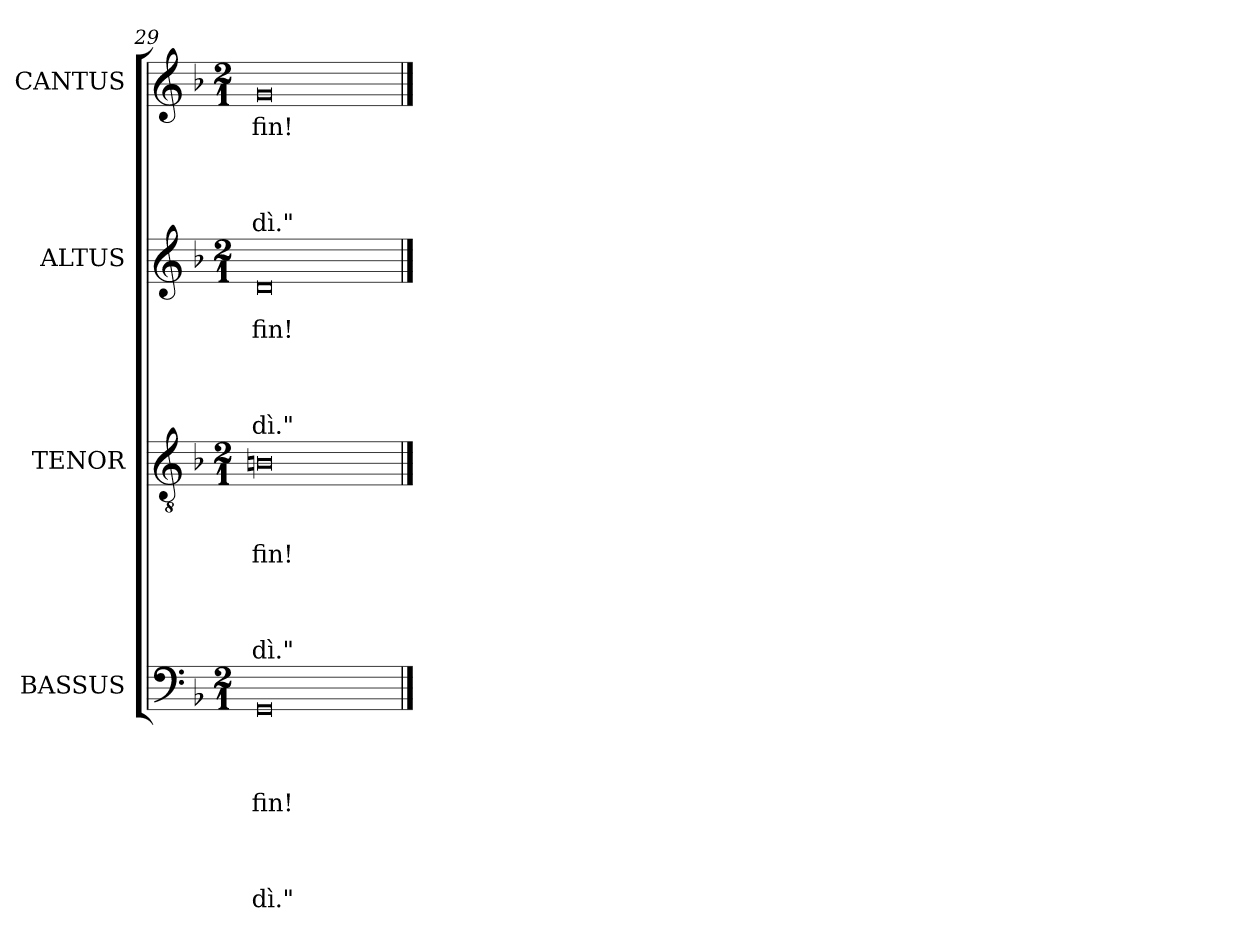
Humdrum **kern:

**kern	**text	**text	**text	**text	**text	**text	**text	**text	**kern	**text	**text	**text	**text	**text	**text	**text	**kern	**text	**text	**text	**text	**text	**text	**kern	**text	**text	**text	**text	**text
*part4	*part4	*part4	*part4	*part4	*part4	*part4	*part4	*part4	*part3	*part3	*part3	*part3	*part3	*part3	*part3	*part3	*part2	*part2	*part2	*part2	*part2	*part2	*part2	*part1	*part1	*part1	*part1	*part1	*part1
*staff4	*staff4	*staff4	*staff4	*staff4	*staff4	*staff4	*staff4	*staff4	*staff3	*staff3	*staff3	*staff3	*staff3	*staff3	*staff3	*staff3	*staff2	*staff2	*staff2	*staff2	*staff2	*staff2	*staff2	*staff1	*staff1	*staff1	*staff1	*staff1	*staff1
*I"BASSUS	*	*	*	*	*	*	*	*	*I"TENOR	*	*	*	*	*	*	*	*I"ALTUS	*	*	*	*	*	*	*I"CANTUS	*	*	*	*	*
*clefF4	*	*	*	*	*	*	*	*	*clefGv2	*	*	*	*	*	*	*	*clefG2	*	*	*	*	*	*	*clefG2	*	*	*	*	*
*k[b-]	*	*	*	*	*	*	*	*	*k[b-]	*	*	*	*	*	*	*	*k[b-]	*	*	*	*	*	*	*k[b-]	*	*	*	*	*
*d:	*	*	*	*	*	*	*	*	*d:	*	*	*	*	*	*	*	*d:	*	*	*	*	*	*	*d:	*	*	*	*	*
*M2/1	*	*	*	*	*	*	*	*	*M2/1	*	*	*	*	*	*	*	*M2/1	*	*	*	*	*	*	*M2/1	*	*	*	*	*
=29	=29	=29	=29	=29	=29	=29	=29	=29	=29	=29	=29	=29	=29	=29	=29	=29	=29	=29	=29	=29	=29	=29	=29	=29	=29	=29	=29	=29	=29
!	!	!	!	!LO:LY:b	!	!	!	!LO:LY:b	!	!	!	!LO:LY:b	!	!	!	!LO:LY:b	!	!	!LO:LY:b	!	!	!	!LO:LY:b	!	!LO:LY:b	!	!	!	!LO:LY:b
0GG	.	.	.	fin!	.	.	.	dì."	0Bn	.	.	fin!	.	.	.	dì."	0d	.	fin!	.	.	.	dì."	0g	fin!	.	.	.	dì."
==	==	==	==	==	==	==	==	==	==	==	==	==	==	==	==	==	==	==	==	==	==	==	==	==	==	==	==	==	==
*-	*-	*-	*-	*-	*-	*-	*-	*-	*-	*-	*-	*-	*-	*-	*-	*-	*-	*-	*-	*-	*-	*-	*-	*-	*-	*-	*-	*-	*-
